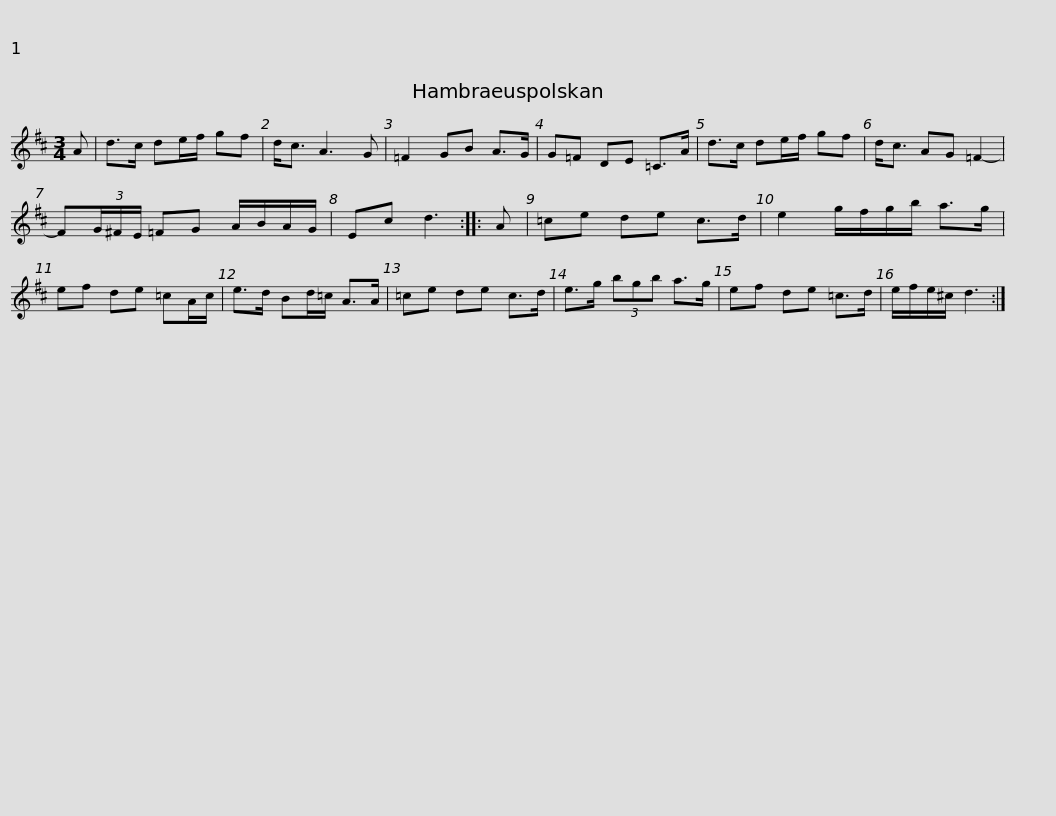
X:1
L:1/8
M:3/4
I:linebreak $
K:D
V:1 treble
V:1
 A | d>c de/f/ gf | d<c A3 G | =F2 GB A>G | G=F DE =C>A | %5
 d>c de/f/ gf | d<c AG =F2- |$ F(3G/^F/E/ =FG A/B/A/G/ | Ec d3 :: A | %10
 =ce de c>d | e2 g/f/g/b/ a>g | ef de =cA/c/ |$ e>d Bd/=c/ A>A | =ce de c>d | %15
 e>g (3bgb a>g | ef de =c>d | e/f/e/^c/ d3 :| %18
